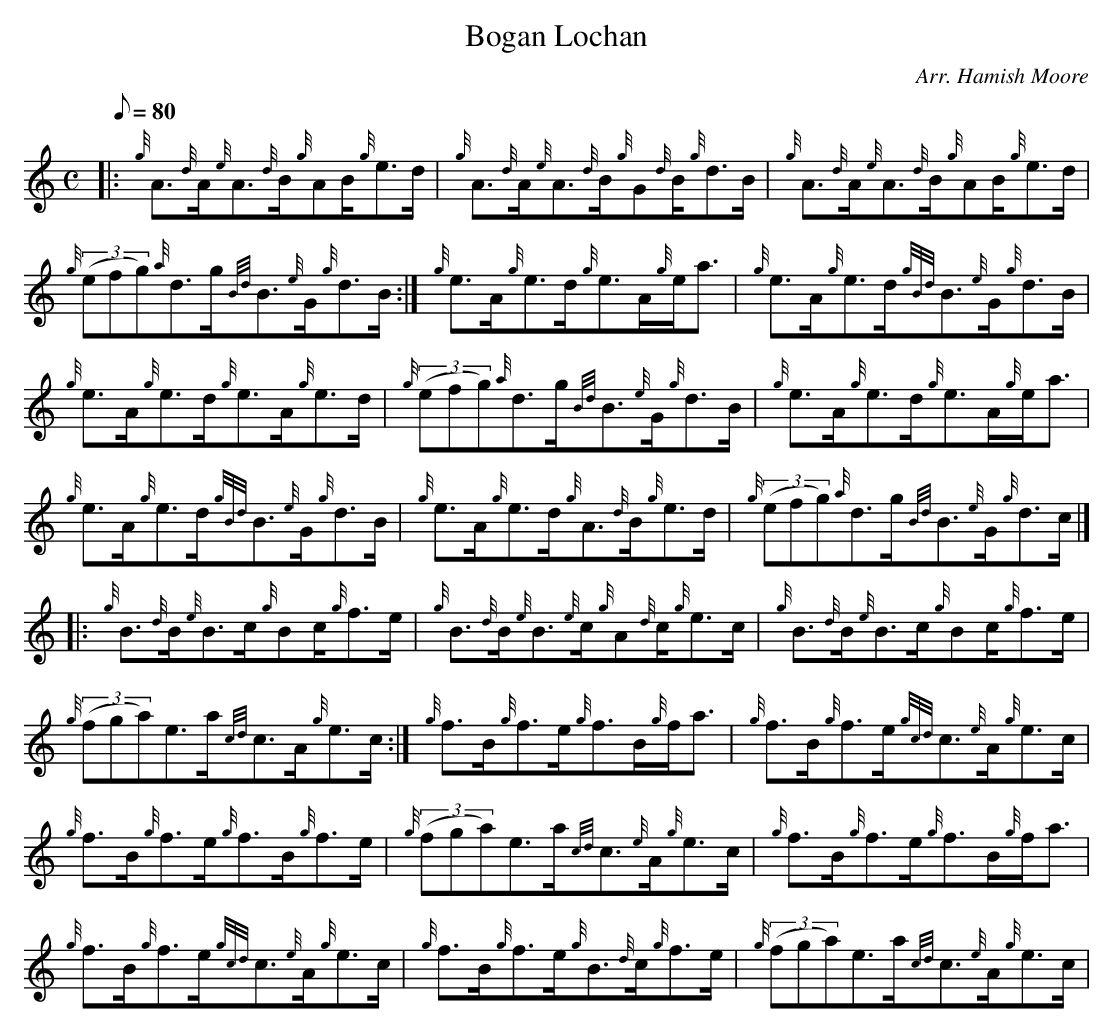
X:1
T:Bogan Lochan
M:C
L:1/8
Q:80
C:Arr. Hamish Moore
K:HP
|: {g}A3/2{d}A/2{e}A3/2{d}B/2{g}AB/2{g}e3/2d/2 | \
{g}A3/2{d}A/2{e}A3/2{d}B/2{g}G{d}B/2{g}d3/2B/2 | \
{g}A3/2{d}A/2{e}A3/2{d}B/2{g}AB/2{g}e3/2d/2 |
{g}((3efg){a}d3/2g/2{Bd}B3/2{e}G/2{g}d3/2B/2 :| \
{g}e3/2A/2{g}e3/2d/2{g}e3/2A/2{g}e/2a3/2 | \
{g}e3/2A/2{g}e3/2d/2{gBd}B3/2{e}G/2{g}d3/2B/2 |
{g}e3/2A/2{g}e3/2d/2{g}e3/2A/2{g}e3/2d/2 | \
{g}((3efg){a}d3/2g/2{Bd}B3/2{e}G/2{g}d3/2B/2 | \
{g}e3/2A/2{g}e3/2d/2{g}e3/2A/2{g}e/2a3/2 |
{g}e3/2A/2{g}e3/2d/2{gBd}B3/2{e}G/2{g}d3/2B/2 | \
{g}e3/2A/2{g}e3/2d/2{g}A3/2{d}B/2{g}e3/2d/2 | \
{g}((3efg){a}d3/2g/2{Bd}B3/2{e}G/2{g}d3/2c/2|] |:
{g}B3/2{d}B/2{e}B3/2c/2{g}Bc/2{g}f3/2e/2 | \
{g}B3/2{d}B/2{e}B3/2{e}c/2{g}A{d}c/2{g}e3/2c/2 | \
{g}B3/2{d}B/2{e}B3/2c/2{g}Bc/2{g}f3/2e/2 |
{g}((3fga)e3/2a/2{cd}c3/2A/2{g}e3/2c/2 :| \
{g}f3/2B/2{g}f3/2e/2{g}f3/2B/2{g}f/2a3/2 | \
{g}f3/2B/2{g}f3/2e/2{gcd}c3/2{e}A/2{g}e3/2c/2 |
{g}f3/2B/2{g}f3/2e/2{g}f3/2B/2{g}f3/2e/2 | \
{g}((3fga)e3/2a/2{cd}c3/2{e}A/2{g}e3/2c/2 | \
{g}f3/2B/2{g}f3/2e/2{g}f3/2B/2{g}f/2a3/2 |
{g}f3/2B/2{g}f3/2e/2{gcd}c3/2{e}A/2{g}e3/2c/2 | \
{g}f3/2B/2{g}f3/2e/2{g}B3/2{d}c/2{g}f3/2e/2 | \
{g}((3fga)e3/2a/2{cd}c3/2{e}A/2{g}e3/2c/2 |
